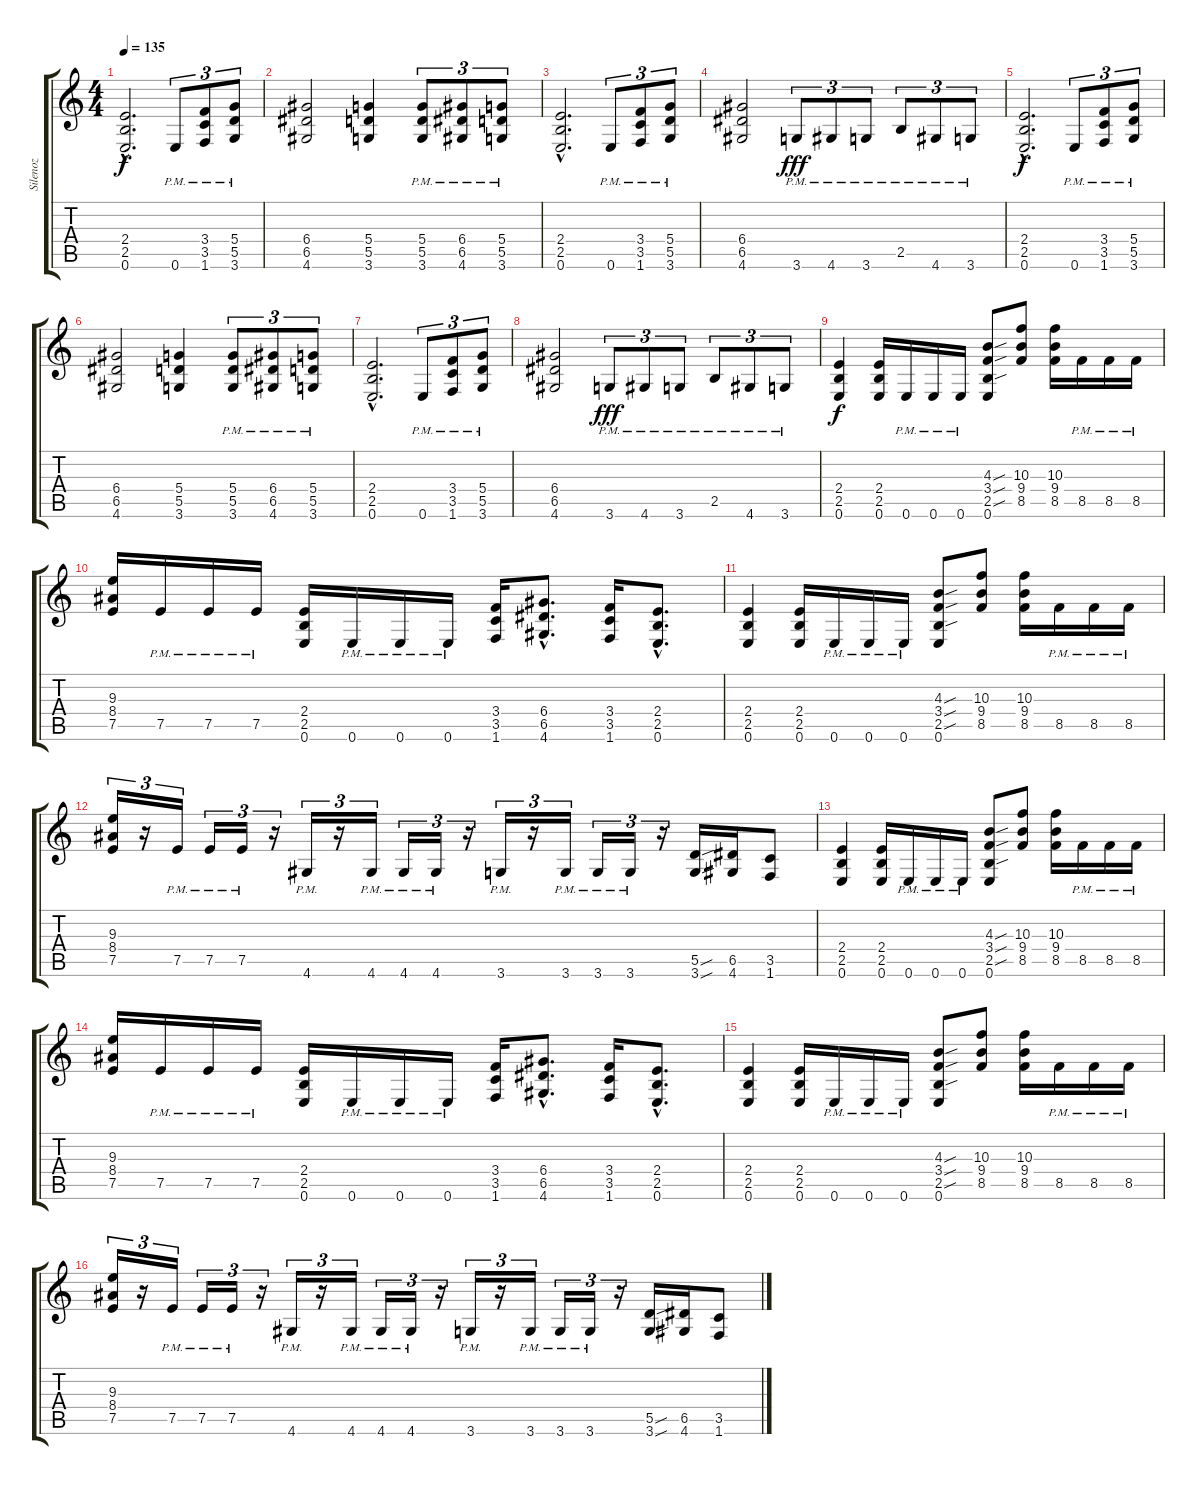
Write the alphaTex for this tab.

\track ("Silenoz" "Silenoz") {instrument distortionguitar}
\staff {score tabs}
\tuning (E4 B3 G3 D3 A2 E2) {hide}
\ts (4 4)
\section ("" "")
\tempo 135
\clef g2
\ks c
(2.4{hac} 2.5{hac} 0.6{hac}).2{d dy f} 0.6{pm}.8{tu (3 2)} (3.4{pm} 3.5{pm} 1.6{pm}).8{tu (3 2)} (5.4{pm} 5.5{pm} 3.6{pm}).8{tu (3 2)} |
(6.4 6.5 4.6).2 (5.4 5.5 3.6).4 (5.4{pm} 5.5{pm} 3.6{pm}).8{tu (3 2)} (6.4{pm} 6.5{pm} 4.6{pm}).8{tu (3 2)} (5.4{pm} 5.5{pm} 3.6{pm}).8{tu (3 2)} |
(2.4{hac} 2.5{hac} 0.6{hac}).2{d} 0.6{pm}.8{tu (3 2)} (3.4{pm} 3.5{pm} 1.6{pm}).8{tu (3 2)} (5.4{pm} 5.5{pm} 3.6{pm}).8{tu (3 2)} |
(6.4 6.5 4.6).2 3.6{pm}.8{tu (3 2) dy fff} 4.6{pm}.8{tu (3 2)} 3.6{pm}.8{tu (3 2)} 2.5{pm}.8{tu (3 2)} 4.6{pm}.8{tu (3 2)} 3.6{pm}.8{tu (3 2)} |
(2.4{hac} 2.5{hac} 0.6{hac}).2{d dy f} 0.6{pm}.8{tu (3 2)} (3.4{pm} 3.5{pm} 1.6{pm}).8{tu (3 2)} (5.4{pm} 5.5{pm} 3.6{pm}).8{tu (3 2)} |
(6.4 6.5 4.6).2 (5.4 5.5 3.6).4 (5.4{pm} 5.5{pm} 3.6{pm}).8{tu (3 2)} (6.4{pm} 6.5{pm} 4.6{pm}).8{tu (3 2)} (5.4{pm} 5.5{pm} 3.6{pm}).8{tu (3 2)} |
(2.4{hac} 2.5{hac} 0.6{hac}).2{d} 0.6{pm}.8{tu (3 2)} (3.4{pm} 3.5{pm} 1.6{pm}).8{tu (3 2)} (5.4{pm} 5.5{pm} 3.6{pm}).8{tu (3 2)} |
(6.4 6.5 4.6).2 3.6{pm}.8{tu (3 2) dy fff} 4.6{pm}.8{tu (3 2)} 3.6{pm}.8{tu (3 2)} 2.5{pm}.8{tu (3 2)} 4.6{pm}.8{tu (3 2)} 3.6{pm}.8{tu (3 2)} |
\section ("" "")
(2.4 2.5 0.6).4{dy f} (2.4 2.5 0.6).16 0.6{pm}.16 0.6{pm}.16 0.6{pm}.16 (4.3{sou} 3.4{sou} 2.5{sou} 0.6).8 (10.3 9.4 8.5).8 (10.3 9.4 8.5).16 8.5{pm}.16 8.5{pm}.16 8.5{pm}.16 |
(9.3 8.4 7.5).16 7.5{pm}.16 7.5{pm}.16 7.5{pm}.16 (2.4 2.5 0.6).16 0.6{pm}.16 0.6{pm}.16 0.6{pm}.16 (3.4 3.5 1.6).16 (6.4{hac} 6.5{hac} 4.6{hac}).8{d} (3.4 3.5 1.6).16 (2.4{hac} 2.5{hac} 0.6{hac}).8{d} |
(2.4 2.5 0.6).4 (2.4 2.5 0.6).16 0.6{pm}.16 0.6{pm}.16 0.6{pm}.16 (4.3{sou} 3.4{sou} 2.5{sou} 0.6).8 (10.3 9.4 8.5).8 (10.3 9.4 8.5).16 8.5{pm}.16 8.5{pm}.16 8.5{pm}.16 |
(9.3 8.4 7.5).16{tu (3 2)} r.16{tu (3 2)} 7.5{pm}.16{tu (3 2)} 7.5{pm}.16{tu (3 2)} 7.5{pm}.16{tu (3 2)} r.16{tu (3 2)} 4.6{pm}.16{tu (3 2)} r.16{tu (3 2)} 4.6{pm}.16{tu (3 2)} 4.6{pm}.16{tu (3 2)} 4.6{pm}.16{tu (3 2)} r.16{tu (3 2)} 3.6{pm}.16{tu (3 2)} r.16{tu (3 2)} 3.6{pm}.16{tu (3 2)} 3.6{pm}.16{tu (3 2)} 3.6{pm}.16{tu (3 2)} r.16{tu (3 2)} (5.5{sou} 3.6{sou}).16 (6.5 4.6).16 (3.5 1.6).8 |
(2.4 2.5 0.6).4 (2.4 2.5 0.6).16 0.6{pm}.16 0.6{pm}.16 0.6{pm}.16 (4.3{sou} 3.4{sou} 2.5{sou} 0.6).8 (10.3 9.4 8.5).8 (10.3 9.4 8.5).16 8.5{pm}.16 8.5{pm}.16 8.5{pm}.16 |
(9.3 8.4 7.5).16 7.5{pm}.16 7.5{pm}.16 7.5{pm}.16 (2.4 2.5 0.6).16 0.6{pm}.16 0.6{pm}.16 0.6{pm}.16 (3.4 3.5 1.6).16 (6.4{hac} 6.5{hac} 4.6{hac}).8{d} (3.4 3.5 1.6).16 (2.4{hac} 2.5{hac} 0.6{hac}).8{d} |
(2.4 2.5 0.6).4 (2.4 2.5 0.6).16 0.6{pm}.16 0.6{pm}.16 0.6{pm}.16 (4.3{sou} 3.4{sou} 2.5{sou} 0.6).8 (10.3 9.4 8.5).8 (10.3 9.4 8.5).16 8.5{pm}.16 8.5{pm}.16 8.5{pm}.16 |
(9.3 8.4 7.5).16{tu (3 2)} r.16{tu (3 2)} 7.5{pm}.16{tu (3 2)} 7.5{pm}.16{tu (3 2)} 7.5{pm}.16{tu (3 2)} r.16{tu (3 2)} 4.6{pm}.16{tu (3 2)} r.16{tu (3 2)} 4.6{pm}.16{tu (3 2)} 4.6{pm}.16{tu (3 2)} 4.6{pm}.16{tu (3 2)} r.16{tu (3 2)} 3.6{pm}.16{tu (3 2)} r.16{tu (3 2)} 3.6{pm}.16{tu (3 2)} 3.6{pm}.16{tu (3 2)} 3.6{pm}.16{tu (3 2)} r.16{tu (3 2)} (5.5{sou} 3.6{sou}).16 (6.5 4.6).16 (3.5 1.6).8
